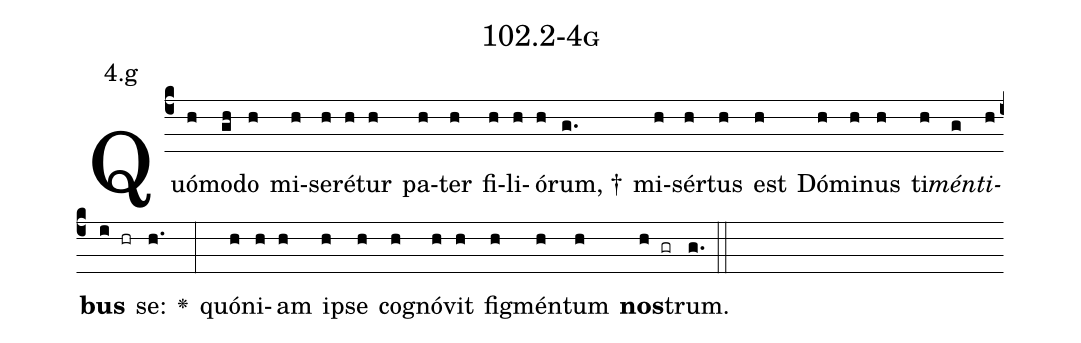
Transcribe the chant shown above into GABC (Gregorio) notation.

name: 102.2-4g;
annotation: 4.g;
%%
(c4)Quó(h)mo(gh)do(h) mi(h)se(h)ré(h)tur(h) pa(h)ter(h) fi(h)li(h)ó(h)rum, †(g.) mi(h)sér(h)tus(h) est(h) Dó(h)mi(h)nus(h) ti(h)<i>mén</i>(g)<i>ti</i>(h)<b>bus</b>(i hr) se:(h.) <v>\greheightstar</v>(:) quón(h)i(h)am(h) ip(h)se(h) co(h)gnó(h)vit(h) fig(h)mén(h)tum(h) <b>nos</b>(h gr)trum.(g.) (::)


%E(h) u(h) o(h) u(h) a(h) e.(g.) (::)
